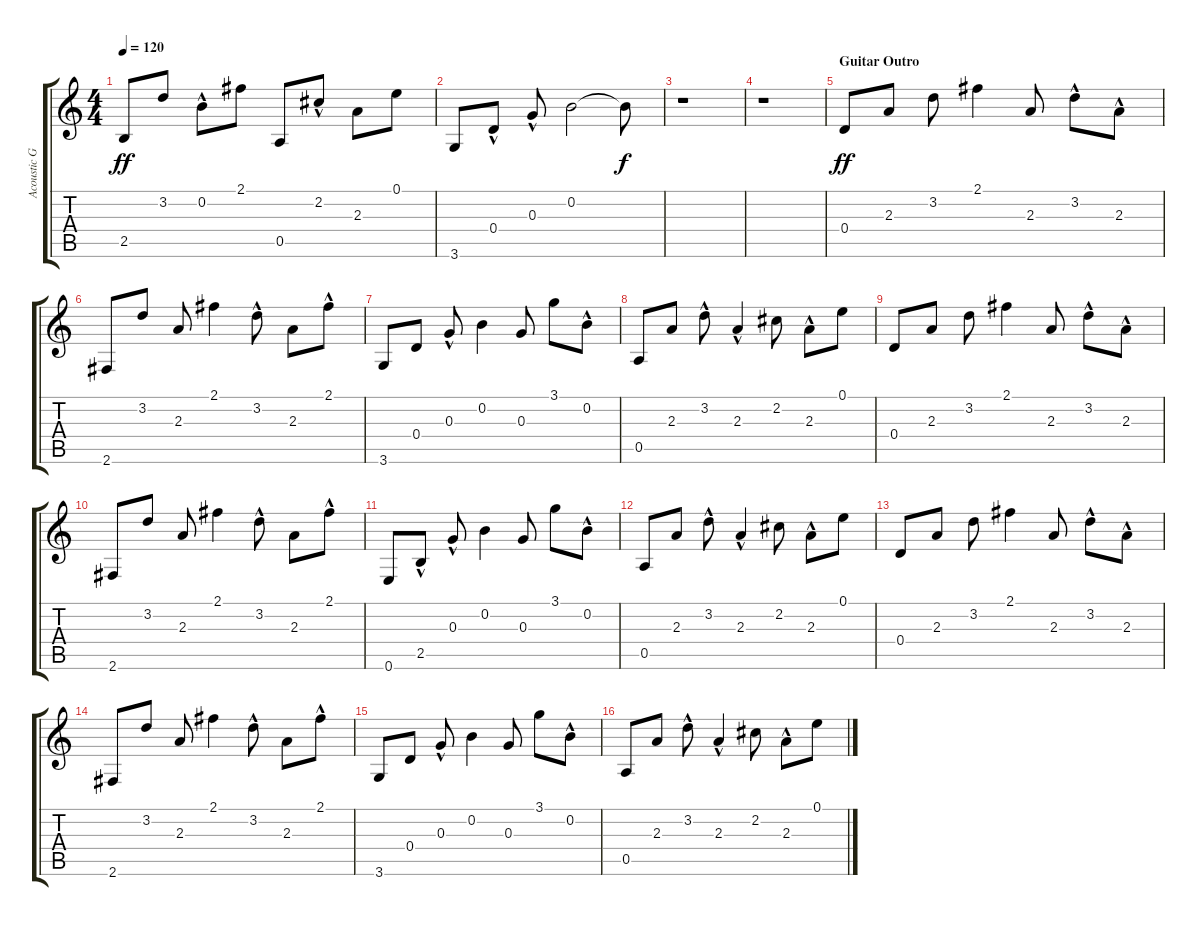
\track ("Acoustic Guitar" "Acoustic G") {instrument acousticguitarsteel}
\staff {score tabs}
\tuning (E4 B3 G3 D3 A2 E2) {hide}
\ts (4 4)
\tempo 120
\clef g2
\ks c
2.5.8{dy ff} 3.2.8 0.2{hac}.8 2.1.8 0.5.8 2.2{hac}.8 2.3.8 0.1.8 |
3.6.8 0.4{hac}.8 0.3{hac}.8 0.2.2 0.2{t}.8{dy f} |
r.1 |
r.1 |
\section ("" "Guitar Outro")
0.4.8{dy ff} 2.3.8 3.2.8 2.1.4 2.3.8 3.2{hac}.8 2.3{hac}.8 |
2.6.8 3.2.8 2.3.8 2.1.4 3.2{hac}.8 2.3.8 2.1{hac}.8 |
3.6.8 0.4.8 0.3{hac}.8 0.2.4 0.3.8 3.1.8 0.2{hac}.8 |
0.5.8 2.3.8 3.2{hac}.8 2.3{hac}.4 2.2.8 2.3{hac}.8 0.1.8 |
0.4.8 2.3.8 3.2.8 2.1.4 2.3.8 3.2{hac}.8 2.3{hac}.8 |
2.6.8 3.2.8 2.3.8 2.1.4 3.2{hac}.8 2.3.8 2.1{hac}.8 |
0.6.8 2.5{hac}.8 0.3{hac}.8 0.2.4 0.3.8 3.1.8 0.2{hac}.8 |
0.5.8 2.3.8 3.2{hac}.8 2.3{hac}.4 2.2.8 2.3{hac}.8 0.1.8 |
0.4.8 2.3.8 3.2.8 2.1.4 2.3.8 3.2{hac}.8 2.3{hac}.8 |
2.6.8 3.2.8 2.3.8 2.1.4 3.2{hac}.8 2.3.8 2.1{hac}.8 |
3.6.8 0.4.8 0.3{hac}.8 0.2.4 0.3.8 3.1.8 0.2{hac}.8 |
0.5.8 2.3.8 3.2{hac}.8 2.3{hac}.4 2.2.8 2.3{hac}.8 0.1.8
